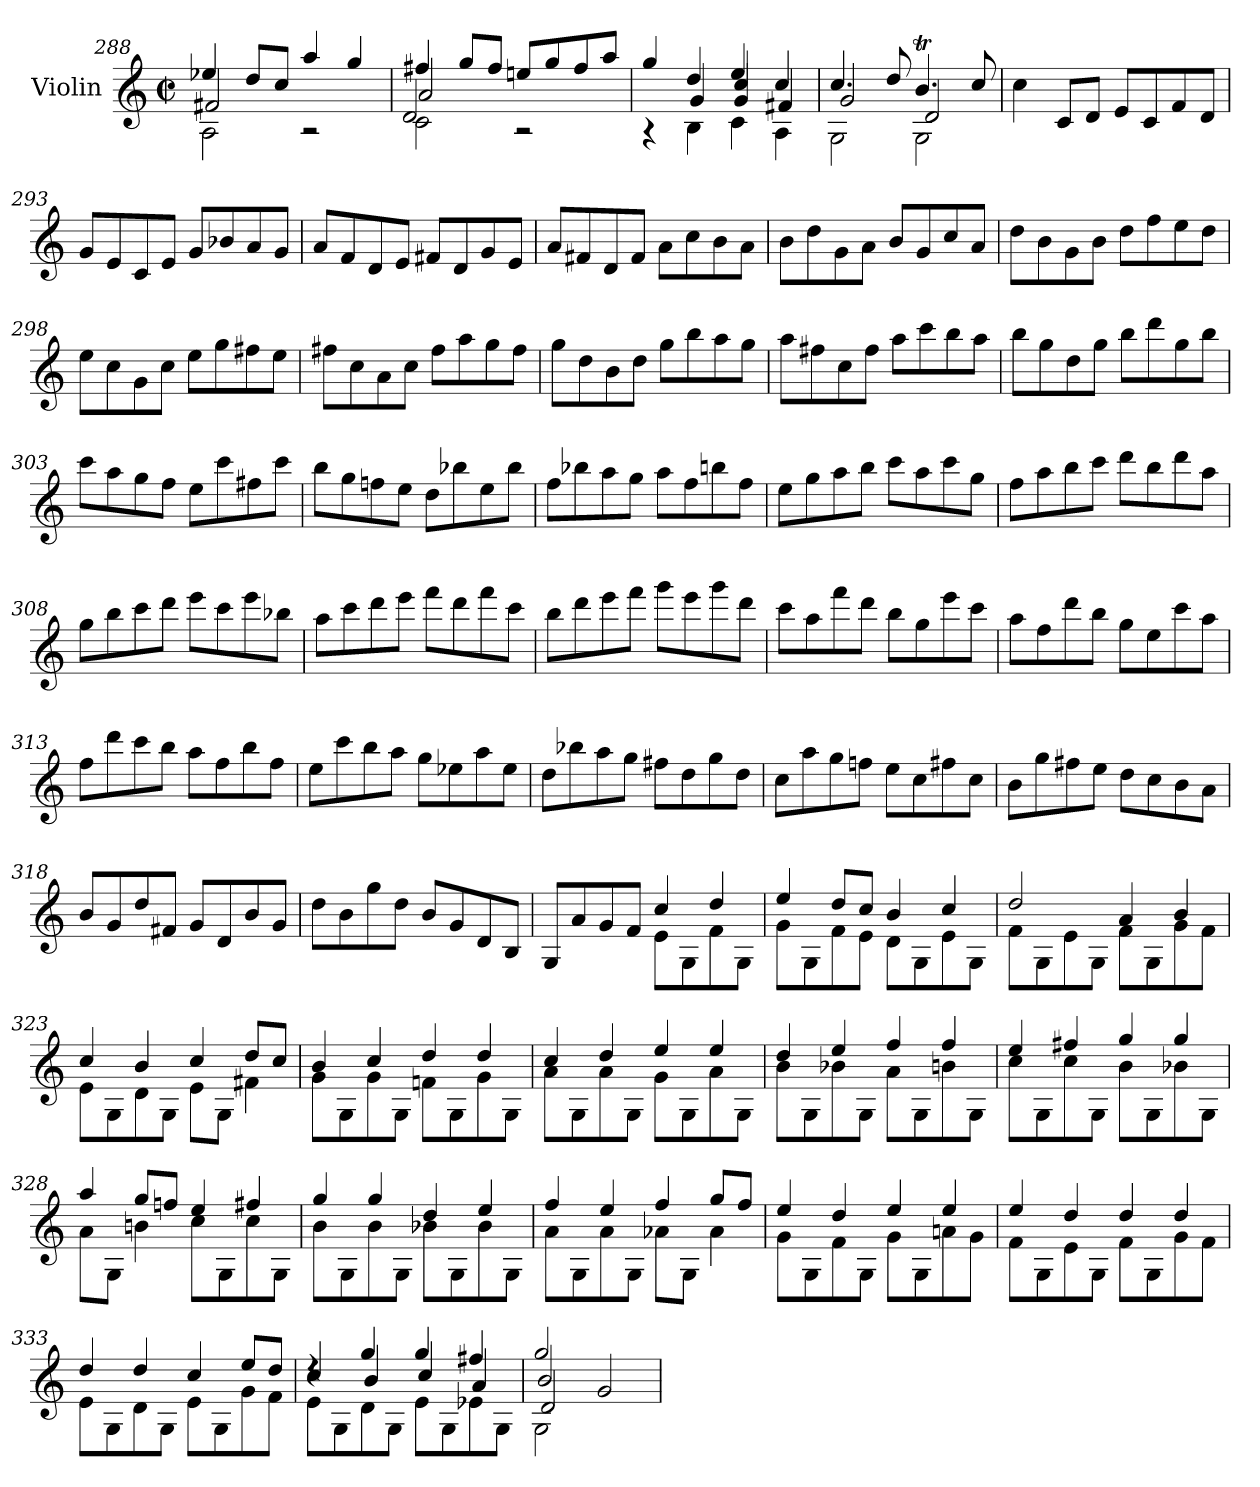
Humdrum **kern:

**kern
*part1
*staff1
*I"Violin
*I'Vln.
*clefG2
*k[]
*M2/2
*met(c|)
=288
*^
*	*^
4ee-X/	2A\	2f#X/
8dd/L	.	.
8cc/J	.	.
4aa/	2r	2ryy
4gg/	.	.
=289	=289	=289
*	*	*^
4ff#X/	2c\	2a/	2d/
8gg/L	.	.	.
8ff#/J	.	.	.
8een/L	2r	2ryy	2ryy
8gg/	.	.	.
8ff#/	.	.	.
8aa/J	.	.	.
!!LO:LB:g=z	!!	!!	!!
=290	=290	=290	=290
4gg/	4r	4ryy	2ryy
4dd/	4B\	4g/	.
4ee/	4c\	4g/	4cc/
4cc/	4A\	4f#X/	4ryy
*	*	*v	*v
=291	=291	=291
4.cc/	2G\	2g/
8dd/	.	.
4.bt/	2G\	2d/
8cc/	.	.
*v	*v	*v
=292
4cc\
8c/L
8d/J
8e/L
8c/
8f/
8d/J
=293
8g/L
8e/
8c/
8e/J
8g/L
8b-X/
8a/
8g/J
=294
8a/L
8f/
8d/
8e/J
8f#X/L
8d/
8g/
8e/J
=295
8a/L
8f#X/
8d/
8f#/J
8a\L
8cc\
8b\
8a\J
!!LO:LB:g=z
=296
8b\L
8dd\
8g\
8a\J
8b/L
8g/
8cc/
8a/J
=297
8dd\L
8b\
8g\
8b\J
8dd\L
8ff\
8ee\
8dd\J
=298
8ee\L
8cc\
8g\
8cc\J
8ee\L
8gg\
8ff#X\
8ee\J
=299
8ff#X\L
8cc\
8a\
8cc\J
8ff#\L
8aa\
8gg\
8ff#\J
=300
8gg\L
8dd\
8b\
8dd\J
8gg\L
8bb\
8aa\
8gg\J
=301
8aa\L
8ff#X\
8cc\
8ff#\J
8aa\L
8ccc\
8bb\
8aa\J
!!LO:LB:g=z
=302
8bb\L
8gg\
8dd\
8gg\J
8bb\L
8ddd\
8gg\
8bb\J
=303
8ccc\L
8aa\
8gg\
8ff\J
8ee\L
8ccc\
8ff#X\
8ccc\J
=304
8bb\L
8gg\
8ffn\
8ee\J
8dd\L
8bb-X\
8ee\
8bb-\J
=305
8ff\L
8bb-X\
8aa\
8gg\J
8aa\L
8ff\
8bbn\
8ff\J
=306
8ee\L
8gg\
8aa\
8bb\J
8ccc\L
8aa\
8ccc\
8gg\J
!!LO:LB:g=z
=307
8ff\L
8aa\
8bb\
8ccc\J
8ddd\L
8bb\
8ddd\
8aa\J
=308
8gg\L
8bb\
8ccc\
8ddd\J
8eee\L
8ccc\
8eee\
8bb-X\J
=309
8aa\L
8ccc\
8ddd\
8eee\J
8fff\L
8ddd\
8fff\
8ccc\J
=310
8bb\L
8ddd\
8eee\
8fff\J
8ggg\L
8eee\
8ggg\
8ddd\J
=311
8ccc\L
8aa\
8fff\
8ddd\J
8bb\L
8gg\
8eee\
8ccc\J
!!LO:LB:g=z
=312
8aa\L
8ff\
8ddd\
8bb\J
8gg\L
8ee\
8ccc\
8aa\J
=313
8ff\L
8ddd\
8ccc\
8bb\J
8aa\L
8ff\
8bb\
8ff\J
=314
8ee\L
8ccc\
8bb\
8aa\J
8gg\L
8ee-X\
8aa\
8ee-\J
=315
8dd\L
8bb-X\
8aa\
8gg\J
8ff#X\L
8dd\
8gg\
8dd\J
=316
8cc\L
8aa\
8gg\
8ffn\J
8ee\L
8cc\
8ff#X\
8cc\J
!!LO:LB:g=z
=317
8b\L
8gg\
8ff#X\
8ee\J
8dd\L
8cc\
8b\
8a\J
=318
8b/L
8g/
8dd/
8f#X/J
8g/L
8d/
8b/
8g/J
=319
8dd\L
8b\
8gg\
8dd\J
8b/L
8g/
8d/
8B/J
=320
*^
8G/L	2ryy
8a/	.
8g/	.
8f/J	.
4cc/	8e\L
.	8G\
4dd/	8f\
.	8G\J
=321	=321
4ee/	8g\L
.	8G\
8dd/L	8f\
8cc/J	8e\J
4b/	8d\L
.	8G\
4cc/	8e\
.	8G\J
=322	=322
2dd/	8f\L
.	8G\
.	8e\
.	8G\J
4a/	8f\L
.	8G\
4b/	8g\
.	8f\J
!!LO:LB:g=z	!!
=323	=323
4cc/	8e\L
.	8G\
4b/	8d\
.	8G\J
4cc/	8e\L
.	8G\J
8dd/L	4f#X\
8cc/J	.
=324	=324
4b/	8g\L
.	8G\
4cc/	8g\
.	8G\J
4dd/	8fn\L
.	8G\
4dd/	8g\
.	8G\J
=325	=325
4cc/	8a\L
.	8G\
4dd/	8a\
.	8G\J
4ee/	8g\L
.	8G\
4ee/	8a\
.	8G\J
=326	=326
4dd/	8b\L
.	8G\
4ee/	8b-X\
.	8G\J
4ff/	8a\L
.	8G\
4ff/	8bn\
.	8G\J
=327	=327
4ee/	8cc\L
.	8G\
4ff#X/	8cc\
.	8G\J
4gg/	8b\L
.	8G\
4gg/	8b-X\
.	8G\J
!!LO:PB:g=z	!!
=328	=328
4aa/	8a\L
.	8G\J
8gg/L	4bn\
8ffn/J	.
4ee/	8cc\L
.	8G\
4ff#X/	8cc\
.	8G\J
=329	=329
4gg/	8b\L
.	8G\
4gg/	8b\
.	8G\J
4dd/	8b-X\L
.	8G\
4ee/	8b-\
.	8G\J
=330	=330
4ff/	8a\L
.	8G\
4ee/	8a\
.	8G\J
4ff/	8a-X\L
.	8G\J
8gg/L	4a-\
8ff/J	.
=331	=331
4ee/	8g\L
.	8G\
4dd/	8f\
.	8G\J
4ee/	8g\L
.	8G\
4ee/	8an\
.	8g\J
=332	=332
4ee/	8f\L
.	8G\
4dd/	8e\
.	8G\J
4dd/	8f\L
.	8G\
4dd/	8g\
.	8f\J
!!LO:LB:g=z	!!
=333	=333
4dd/	8e\L
.	8G\
4dd/	8d\
.	8G\J
4cc/	8e\L
.	8G\
8ee/L	8g\
8dd/J	8f\J
=334	=334
*	*^
4rdd	8e\L	4cc/
.	8G\	.
4gg/	8d\	4b/
.	8G\J	.
4gg/	8e\L	4cc/
.	8G\	.
4ff#X/	8e-X\	4a/
.	8G\J	.
=335	=335	=335
*	*	*^
2gg/	2G\	2b/	2d/
2g/	2ryy	2ryy	2ryy
*v	*v	*v	*v
=
*-
